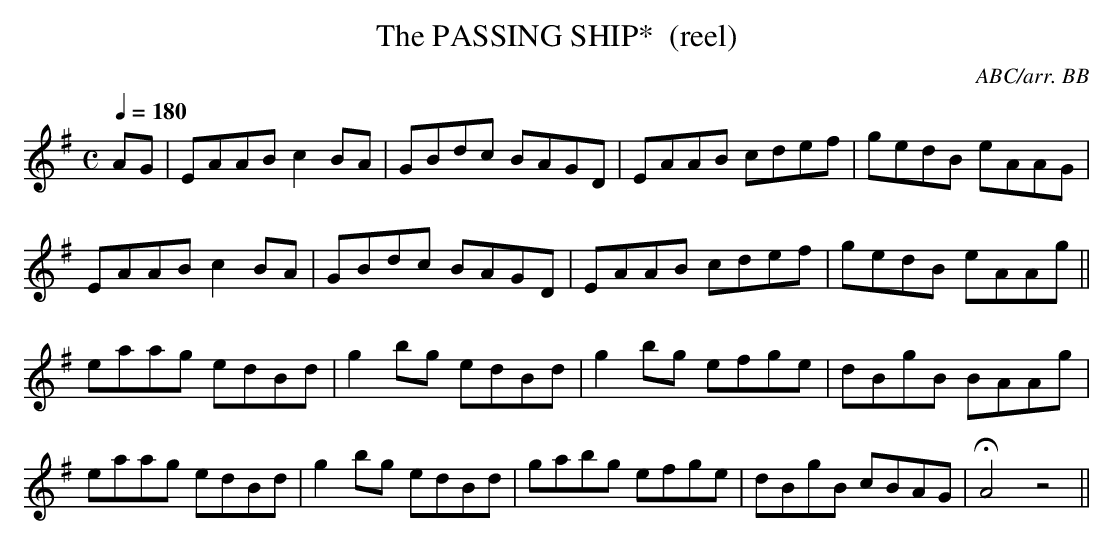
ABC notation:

X:1
T:PASSING SHIP*  (reel), The
C:ABC/arr. BB
Q:1/4=180
L:1/8
M:C
K:Ador
AG|EAAB c2BA|GBdc BAGD|EAAB cdef|gedB eAAG|
EAAB c2BA|GBdc BAGD|EAAB cdef|gedB eAAg||
eaag edBd|g2bg edBd|g2bg efge|dBgB BAAg|
eaag edBd|g2bg edBd|gabg efge|dBgB cBAG|HA4z4||
